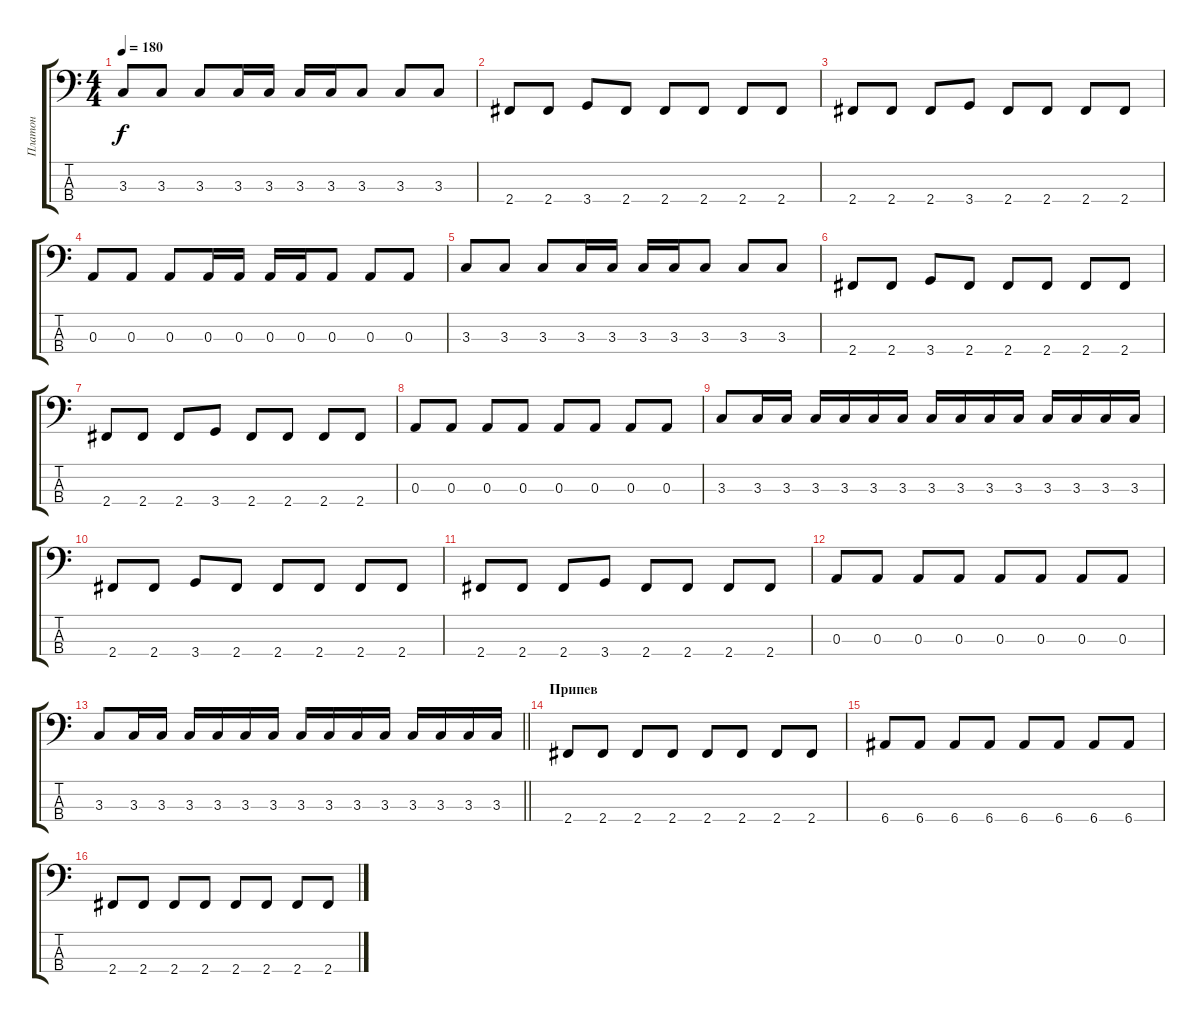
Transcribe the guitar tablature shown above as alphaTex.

\track ("Платон" "Платон") {instrument electricbassfinger}
\staff {score tabs}
\tuning (G2 D2 A1 E1) {hide}
\ts (4 4)
\tempo 180
\clef f4
\ks c
3.3.8{dy f} 3.3.8 3.3.8 3.3.16 3.3.16 3.3.16 3.3.16 3.3.8 3.3.8 3.3.8 |
2.4.8 2.4.8 3.4.8 2.4.8 2.4.8 2.4.8 2.4.8 2.4.8 |
2.4.8 2.4.8 2.4.8 3.4.8 2.4.8 2.4.8 2.4.8 2.4.8 |
0.3.8 0.3.8 0.3.8 0.3.16 0.3.16 0.3.16 0.3.16 0.3.8 0.3.8 0.3.8 |
3.3.8 3.3.8 3.3.8 3.3.16 3.3.16 3.3.16 3.3.16 3.3.8 3.3.8 3.3.8 |
2.4.8 2.4.8 3.4.8 2.4.8 2.4.8 2.4.8 2.4.8 2.4.8 |
2.4.8 2.4.8 2.4.8 3.4.8 2.4.8 2.4.8 2.4.8 2.4.8 |
0.3.8 0.3.8 0.3.8 0.3.8 0.3.8 0.3.8 0.3.8 0.3.8 |
3.3.8 3.3.16 3.3.16 3.3.16 3.3.16 3.3.16 3.3.16 3.3.16 3.3.16 3.3.16 3.3.16 3.3.16 3.3.16 3.3.16 3.3.16 |
2.4.8 2.4.8 3.4.8 2.4.8 2.4.8 2.4.8 2.4.8 2.4.8 |
2.4.8 2.4.8 2.4.8 3.4.8 2.4.8 2.4.8 2.4.8 2.4.8 |
0.3.8 0.3.8 0.3.8 0.3.8 0.3.8 0.3.8 0.3.8 0.3.8 |
\barLineRight lightlight
3.3.8 3.3.16 3.3.16 3.3.16 3.3.16 3.3.16 3.3.16 3.3.16 3.3.16 3.3.16 3.3.16 3.3.16 3.3.16 3.3.16 3.3.16 |
\section ("" "Припев")
2.4.8 2.4.8 2.4.8 2.4.8 2.4.8 2.4.8 2.4.8 2.4.8 |
6.4.8 6.4.8 6.4.8 6.4.8 6.4.8 6.4.8 6.4.8 6.4.8 |
2.4.8 2.4.8 2.4.8 2.4.8 2.4.8 2.4.8 2.4.8 2.4.8
